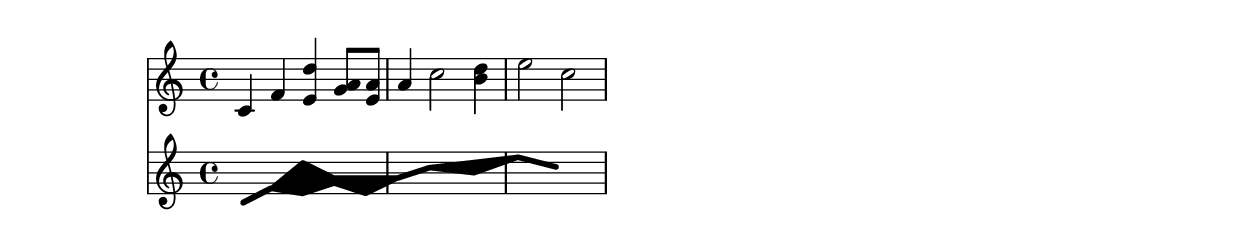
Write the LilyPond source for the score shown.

%% Do not edit this file; it is automatically
%% generated from LSR http://lsr.dsi.unimi.it
%% This file is in the public domain.
\version "2.13.10"

\header {
  lsrtags = "simultaneous-notes, chords, keyboards"

%% Translation of GIT committish: 45fc8488655f9ea122d1ec6e3328892618bd6971
  texidoces = "
Los «clusters» o racimos son un mecanismo para indicar la
interpretación de un ámbito de notas al mismo tiempo.

"
  doctitlees = "Clusters («racimos»)"

  texidoc = "
Clusters are a device to denote that a complete range of notes is to be
played.

"
  doctitle = "Clusters"
} % begin verbatim

fragment = \relative c' {
  c4 f <e d'>4
  <g a>8 <e a> a4 c2 <d b>4
  e2 c
}

<<
  \new Staff \fragment
  \new Staff \makeClusters \fragment
>>

